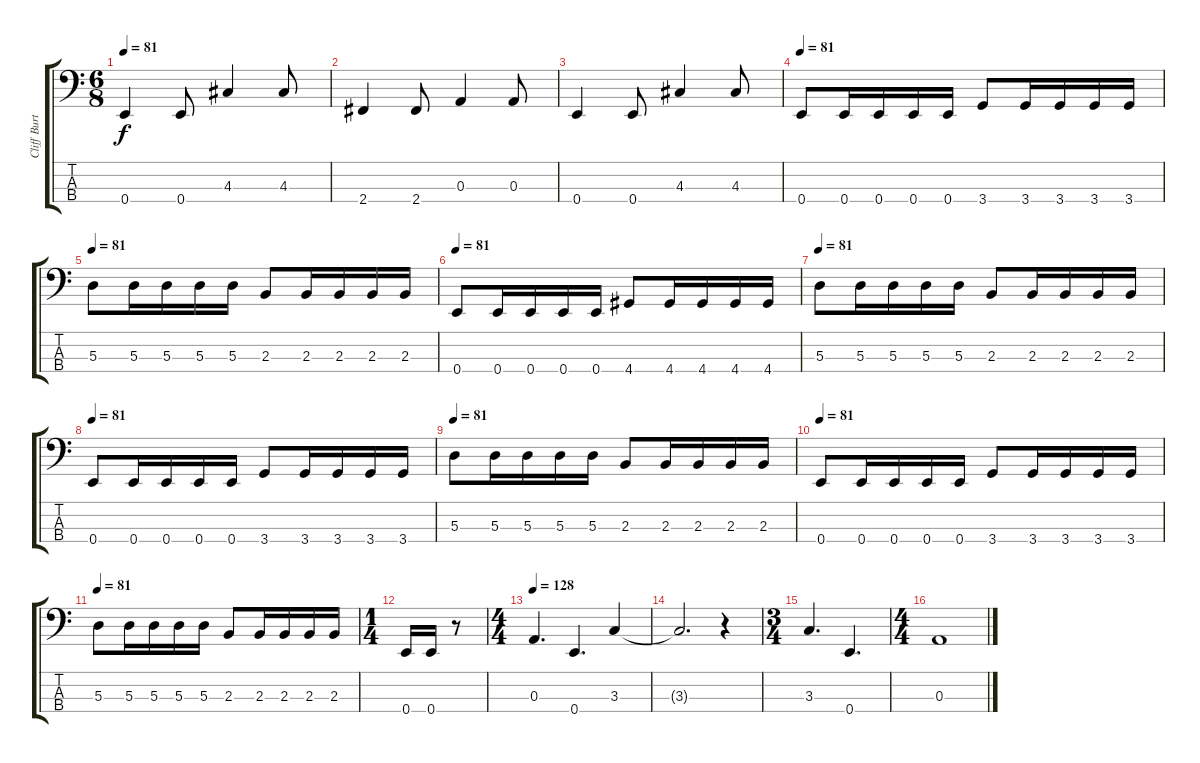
\track ("Cliff Burton (Bass)" "Cliff Burt") {instrument acousticguitarsteel}
\staff {score tabs}
\tuning (G2 D2 A1 E1) {hide}
\ts (6 8)
\tempo 81
\clef f4
\ks c
0.4.4{dy f} 0.4.8 4.3.4 4.3.8 |
2.4.4 2.4.8 0.3.4 0.3.8 |
0.4.4 0.4.8 4.3.4 4.3.8 |
\tempo 81
0.4.8 0.4.16 0.4.16 0.4.16 0.4.16 3.4.8 3.4.16 3.4.16 3.4.16 3.4.16 |
\tempo 81
5.3.8 5.3.16 5.3.16 5.3.16 5.3.16 2.3.8 2.3.16 2.3.16 2.3.16 2.3.16 |
\tempo 81
0.4.8 0.4.16 0.4.16 0.4.16 0.4.16 4.4.8 4.4.16 4.4.16 4.4.16 4.4.16 |
\tempo 81
5.3.8 5.3.16 5.3.16 5.3.16 5.3.16 2.3.8 2.3.16 2.3.16 2.3.16 2.3.16 |
\tempo 81
0.4.8 0.4.16 0.4.16 0.4.16 0.4.16 3.4.8 3.4.16 3.4.16 3.4.16 3.4.16 |
\tempo 81
5.3.8 5.3.16 5.3.16 5.3.16 5.3.16 2.3.8 2.3.16 2.3.16 2.3.16 2.3.16 |
\tempo 81
0.4.8 0.4.16 0.4.16 0.4.16 0.4.16 3.4.8 3.4.16 3.4.16 3.4.16 3.4.16 |
\tempo 81
5.3.8 5.3.16 5.3.16 5.3.16 5.3.16 2.3.8 2.3.16 2.3.16 2.3.16 2.3.16 |
\ts (1 4)
0.4.16 0.4.16 r.8 |
\ts (4 4)
\tempo 128
0.3.4{d} 0.4.4{d} 3.3.4 |
3.3{t}.2{d} r.4 |
\ts (3 4)
3.3.4{d} 0.4.4{d} |
\ts (4 4)
0.3.1
